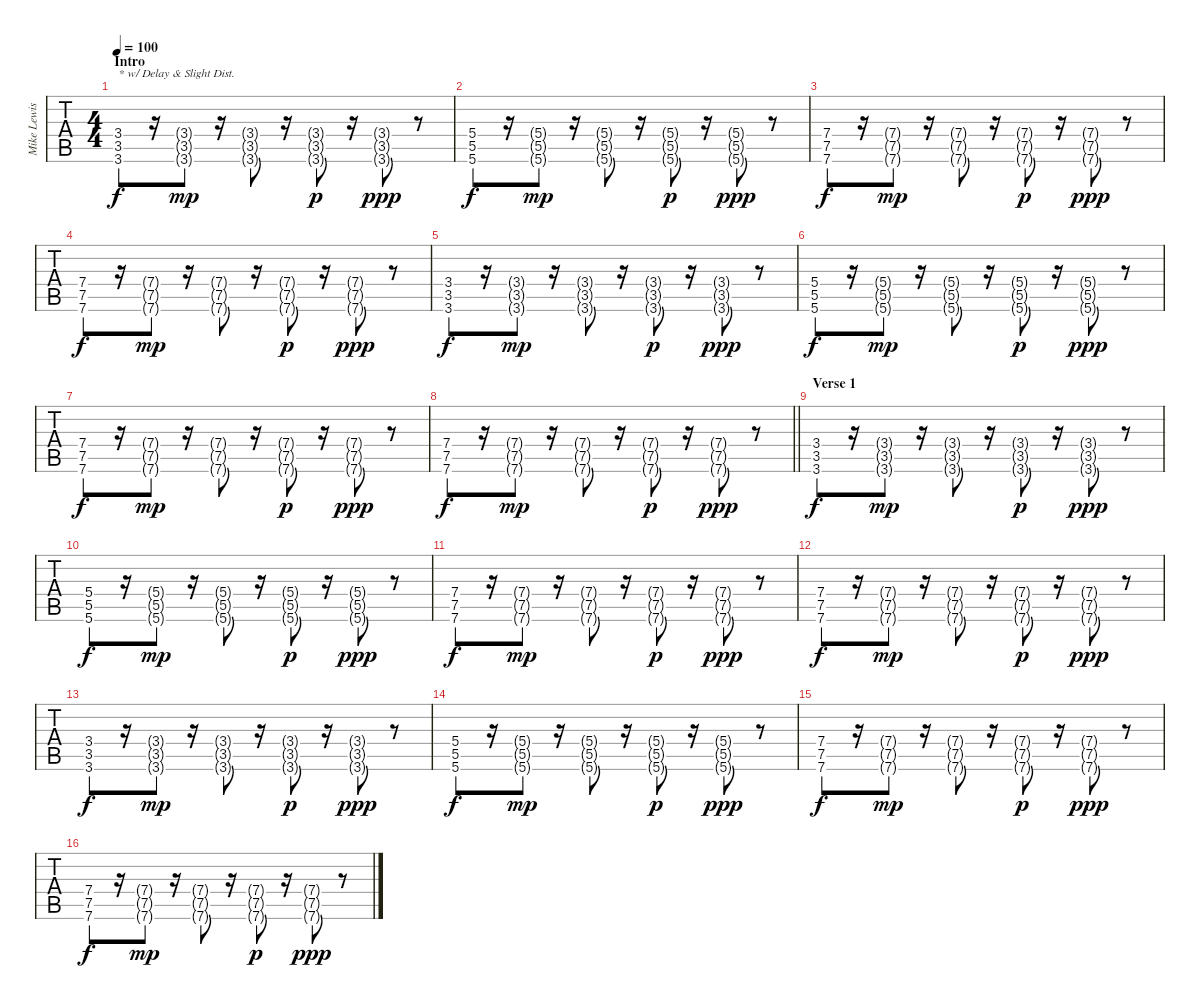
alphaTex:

\track ("Mike Lewis | Rhy." "Mike Lewis") {instrument electricguitarclean}
\staff {tabs}
\tuning (E4 B3 G3 D3 A2 D2) {hide}
\ts (4 4)
\section ("" "Intro")
\tempo 100
\clef g2
\ks c
(3.4 3.5 3.6).8{txt "* w/ Delay & Slight Dist." dy f instrument electricguitarclean} r.16 (3.4{g} 3.5{g} 3.6{g}).8{dy mp} r.16 (3.4{g} 3.5{g} 3.6{g}).8 r.16 (3.4{g} 3.5{g} 3.6{g}).8{dy p} r.16 (3.4{g} 3.5{g} 3.6{g}).8{dy ppp} r.8 |
(5.4 5.5 5.6).8{dy f} r.16 (5.4{g} 5.5{g} 5.6{g}).8{dy mp} r.16 (5.4{g} 5.5{g} 5.6{g}).8 r.16 (5.4{g} 5.5{g} 5.6{g}).8{dy p} r.16 (5.4{g} 5.5{g} 5.6{g}).8{dy ppp} r.8 |
(7.4 7.5 7.6).8{dy f} r.16 (7.4{g} 7.5{g} 7.6{g}).8{dy mp} r.16 (7.4{g} 7.5{g} 7.6{g}).8 r.16 (7.4{g} 7.5{g} 7.6{g}).8{dy p} r.16 (7.4{g} 7.5{g} 7.6{g}).8{dy ppp} r.8 |
(7.4 7.5 7.6).8{dy f} r.16 (7.4{g} 7.5{g} 7.6{g}).8{dy mp} r.16 (7.4{g} 7.5{g} 7.6{g}).8 r.16 (7.4{g} 7.5{g} 7.6{g}).8{dy p} r.16 (7.4{g} 7.5{g} 7.6{g}).8{dy ppp} r.8 |
(3.4 3.5 3.6).8{dy f} r.16 (3.4{g} 3.5{g} 3.6{g}).8{dy mp} r.16 (3.4{g} 3.5{g} 3.6{g}).8 r.16 (3.4{g} 3.5{g} 3.6{g}).8{dy p} r.16 (3.4{g} 3.5{g} 3.6{g}).8{dy ppp} r.8 |
(5.4 5.5 5.6).8{dy f} r.16 (5.4{g} 5.5{g} 5.6{g}).8{dy mp} r.16 (5.4{g} 5.5{g} 5.6{g}).8 r.16 (5.4{g} 5.5{g} 5.6{g}).8{dy p} r.16 (5.4{g} 5.5{g} 5.6{g}).8{dy ppp} r.8 |
(7.4 7.5 7.6).8{dy f} r.16 (7.4{g} 7.5{g} 7.6{g}).8{dy mp} r.16 (7.4{g} 7.5{g} 7.6{g}).8 r.16 (7.4{g} 7.5{g} 7.6{g}).8{dy p} r.16 (7.4{g} 7.5{g} 7.6{g}).8{dy ppp} r.8 |
\barLineRight lightlight
(7.4 7.5 7.6).8{dy f} r.16 (7.4{g} 7.5{g} 7.6{g}).8{dy mp} r.16 (7.4{g} 7.5{g} 7.6{g}).8 r.16 (7.4{g} 7.5{g} 7.6{g}).8{dy p} r.16 (7.4{g} 7.5{g} 7.6{g}).8{dy ppp} r.8 |
\section ("" "Verse 1")
(3.4 3.5 3.6).8{dy f} r.16 (3.4{g} 3.5{g} 3.6{g}).8{dy mp} r.16 (3.4{g} 3.5{g} 3.6{g}).8 r.16 (3.4{g} 3.5{g} 3.6{g}).8{dy p} r.16 (3.4{g} 3.5{g} 3.6{g}).8{dy ppp} r.8 |
(5.4 5.5 5.6).8{dy f} r.16 (5.4{g} 5.5{g} 5.6{g}).8{dy mp} r.16 (5.4{g} 5.5{g} 5.6{g}).8 r.16 (5.4{g} 5.5{g} 5.6{g}).8{dy p} r.16 (5.4{g} 5.5{g} 5.6{g}).8{dy ppp} r.8 |
(7.4 7.5 7.6).8{dy f} r.16 (7.4{g} 7.5{g} 7.6{g}).8{dy mp} r.16 (7.4{g} 7.5{g} 7.6{g}).8 r.16 (7.4{g} 7.5{g} 7.6{g}).8{dy p} r.16 (7.4{g} 7.5{g} 7.6{g}).8{dy ppp} r.8 |
(7.4 7.5 7.6).8{dy f} r.16 (7.4{g} 7.5{g} 7.6{g}).8{dy mp} r.16 (7.4{g} 7.5{g} 7.6{g}).8 r.16 (7.4{g} 7.5{g} 7.6{g}).8{dy p} r.16 (7.4{g} 7.5{g} 7.6{g}).8{dy ppp} r.8 |
(3.4 3.5 3.6).8{dy f} r.16 (3.4{g} 3.5{g} 3.6{g}).8{dy mp} r.16 (3.4{g} 3.5{g} 3.6{g}).8 r.16 (3.4{g} 3.5{g} 3.6{g}).8{dy p} r.16 (3.4{g} 3.5{g} 3.6{g}).8{dy ppp} r.8 |
(5.4 5.5 5.6).8{dy f} r.16 (5.4{g} 5.5{g} 5.6{g}).8{dy mp} r.16 (5.4{g} 5.5{g} 5.6{g}).8 r.16 (5.4{g} 5.5{g} 5.6{g}).8{dy p} r.16 (5.4{g} 5.5{g} 5.6{g}).8{dy ppp} r.8 |
(7.4 7.5 7.6).8{dy f} r.16 (7.4{g} 7.5{g} 7.6{g}).8{dy mp} r.16 (7.4{g} 7.5{g} 7.6{g}).8 r.16 (7.4{g} 7.5{g} 7.6{g}).8{dy p} r.16 (7.4{g} 7.5{g} 7.6{g}).8{dy ppp} r.8 |
(7.4 7.5 7.6).8{dy f} r.16 (7.4{g} 7.5{g} 7.6{g}).8{dy mp} r.16 (7.4{g} 7.5{g} 7.6{g}).8 r.16 (7.4{g} 7.5{g} 7.6{g}).8{dy p} r.16 (7.4{g} 7.5{g} 7.6{g}).8{dy ppp} r.8
